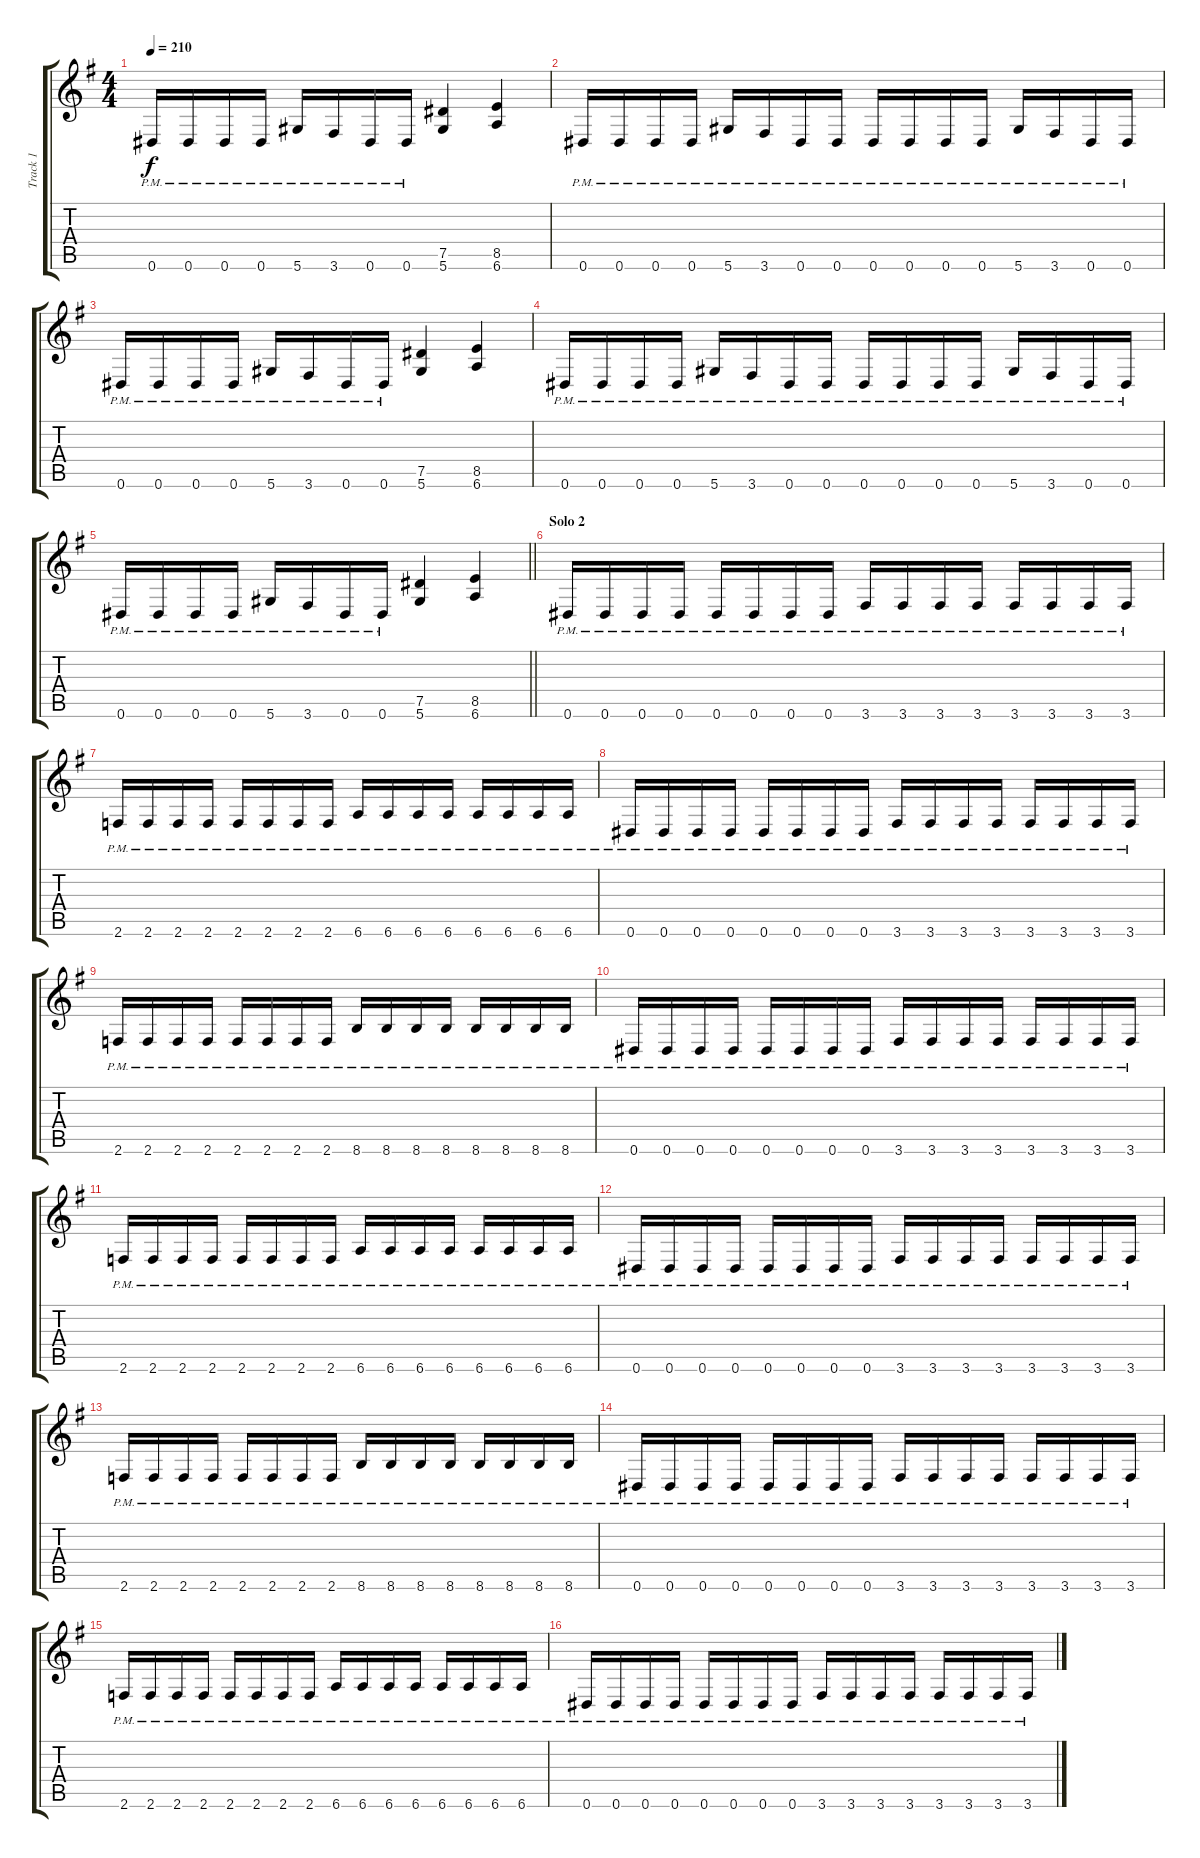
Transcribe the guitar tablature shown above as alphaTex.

\track ("Track 1" "Track 1") {instrument distortionguitar}
\staff {score tabs}
\tuning (Eb4 Bb3 Gb3 Db3 Ab2 Eb2) {hide}
\ts (4 4)
\tempo 210
\clef g2
\ks eminor
0.6{pm}.16{dy f} 0.6{pm}.16 0.6{pm}.16 0.6{pm}.16 5.6{pm}.16 3.6{pm}.16 0.6{pm}.16 0.6{pm}.16 (7.5 5.6).4 (8.5 6.6).4 |
0.6{pm}.16 0.6{pm}.16 0.6{pm}.16 0.6{pm}.16 5.6{pm}.16 3.6{pm}.16 0.6{pm}.16 0.6{pm}.16 0.6{pm}.16 0.6{pm}.16 0.6{pm}.16 0.6{pm}.16 5.6{pm}.16 3.6{pm}.16 0.6{pm}.16 0.6{pm}.16 |
0.6{pm}.16 0.6{pm}.16 0.6{pm}.16 0.6{pm}.16 5.6{pm}.16 3.6{pm}.16 0.6{pm}.16 0.6{pm}.16 (7.5 5.6).4 (8.5 6.6).4 |
0.6{pm}.16 0.6{pm}.16 0.6{pm}.16 0.6{pm}.16 5.6{pm}.16 3.6{pm}.16 0.6{pm}.16 0.6{pm}.16 0.6{pm}.16 0.6{pm}.16 0.6{pm}.16 0.6{pm}.16 5.6{pm}.16 3.6{pm}.16 0.6{pm}.16 0.6{pm}.16 |
\barLineRight lightlight
0.6{pm}.16 0.6{pm}.16 0.6{pm}.16 0.6{pm}.16 5.6{pm}.16 3.6{pm}.16 0.6{pm}.16 0.6{pm}.16 (7.5 5.6).4 (8.5 6.6).4 |
\section ("" "Solo 2")
0.6{pm}.16 0.6{pm}.16 0.6{pm}.16 0.6{pm}.16 0.6{pm}.16 0.6{pm}.16 0.6{pm}.16 0.6{pm}.16 3.6{pm}.16 3.6{pm}.16 3.6{pm}.16 3.6{pm}.16 3.6{pm}.16 3.6{pm}.16 3.6{pm}.16 3.6{pm}.16 |
2.6{pm}.16 2.6{pm}.16 2.6{pm}.16 2.6{pm}.16 2.6{pm}.16 2.6{pm}.16 2.6{pm}.16 2.6{pm}.16 6.6{pm}.16 6.6{pm}.16 6.6{pm}.16 6.6{pm}.16 6.6{pm}.16 6.6{pm}.16 6.6{pm}.16 6.6{pm}.16 |
0.6{pm}.16 0.6{pm}.16 0.6{pm}.16 0.6{pm}.16 0.6{pm}.16 0.6{pm}.16 0.6{pm}.16 0.6{pm}.16 3.6{pm}.16 3.6{pm}.16 3.6{pm}.16 3.6{pm}.16 3.6{pm}.16 3.6{pm}.16 3.6{pm}.16 3.6{pm}.16 |
2.6{pm}.16 2.6{pm}.16 2.6{pm}.16 2.6{pm}.16 2.6{pm}.16 2.6{pm}.16 2.6{pm}.16 2.6{pm}.16 8.6{pm}.16 8.6{pm}.16 8.6{pm}.16 8.6{pm}.16 8.6{pm}.16 8.6{pm}.16 8.6{pm}.16 8.6{pm}.16 |
0.6{pm}.16 0.6{pm}.16 0.6{pm}.16 0.6{pm}.16 0.6{pm}.16 0.6{pm}.16 0.6{pm}.16 0.6{pm}.16 3.6{pm}.16 3.6{pm}.16 3.6{pm}.16 3.6{pm}.16 3.6{pm}.16 3.6{pm}.16 3.6{pm}.16 3.6{pm}.16 |
2.6{pm}.16 2.6{pm}.16 2.6{pm}.16 2.6{pm}.16 2.6{pm}.16 2.6{pm}.16 2.6{pm}.16 2.6{pm}.16 6.6{pm}.16 6.6{pm}.16 6.6{pm}.16 6.6{pm}.16 6.6{pm}.16 6.6{pm}.16 6.6{pm}.16 6.6{pm}.16 |
0.6{pm}.16 0.6{pm}.16 0.6{pm}.16 0.6{pm}.16 0.6{pm}.16 0.6{pm}.16 0.6{pm}.16 0.6{pm}.16 3.6{pm}.16 3.6{pm}.16 3.6{pm}.16 3.6{pm}.16 3.6{pm}.16 3.6{pm}.16 3.6{pm}.16 3.6{pm}.16 |
2.6{pm}.16 2.6{pm}.16 2.6{pm}.16 2.6{pm}.16 2.6{pm}.16 2.6{pm}.16 2.6{pm}.16 2.6{pm}.16 8.6{pm}.16 8.6{pm}.16 8.6{pm}.16 8.6{pm}.16 8.6{pm}.16 8.6{pm}.16 8.6{pm}.16 8.6{pm}.16 |
0.6{pm}.16 0.6{pm}.16 0.6{pm}.16 0.6{pm}.16 0.6{pm}.16 0.6{pm}.16 0.6{pm}.16 0.6{pm}.16 3.6{pm}.16 3.6{pm}.16 3.6{pm}.16 3.6{pm}.16 3.6{pm}.16 3.6{pm}.16 3.6{pm}.16 3.6{pm}.16 |
2.6{pm}.16 2.6{pm}.16 2.6{pm}.16 2.6{pm}.16 2.6{pm}.16 2.6{pm}.16 2.6{pm}.16 2.6{pm}.16 6.6{pm}.16 6.6{pm}.16 6.6{pm}.16 6.6{pm}.16 6.6{pm}.16 6.6{pm}.16 6.6{pm}.16 6.6{pm}.16 |
0.6{pm}.16 0.6{pm}.16 0.6{pm}.16 0.6{pm}.16 0.6{pm}.16 0.6{pm}.16 0.6{pm}.16 0.6{pm}.16 3.6{pm}.16 3.6{pm}.16 3.6{pm}.16 3.6{pm}.16 3.6{pm}.16 3.6{pm}.16 3.6{pm}.16 3.6{pm}.16
